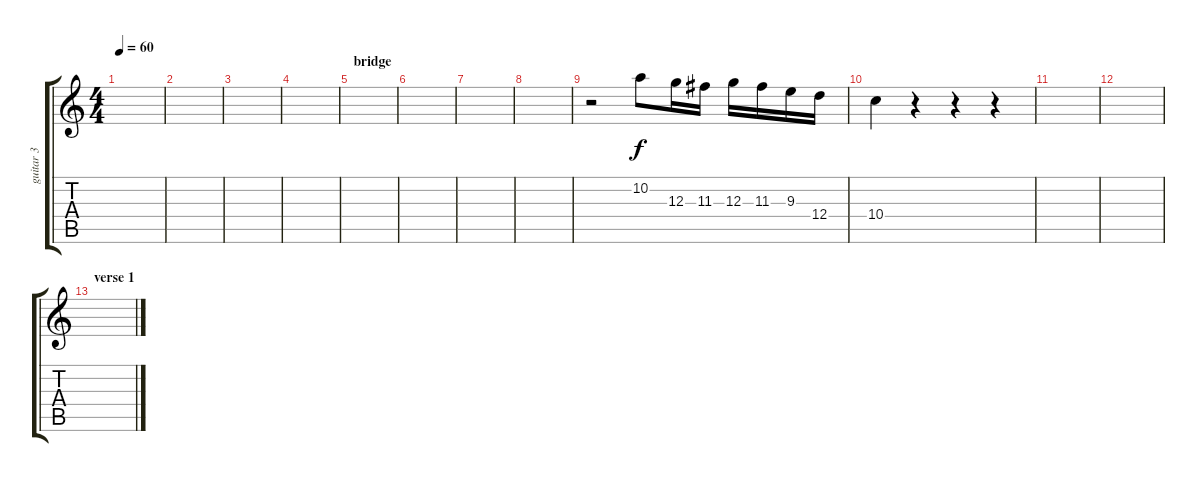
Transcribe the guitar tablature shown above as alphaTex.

\track ("guitar 3" "guitar 3") {instrument acousticguitarsteel}
\staff {score tabs}
\tuning (E4 B3 G3 D3 A2 E2) {hide}
\ts (4 4)
\tempo 60
\clef g2
\ks c
|
|
|
|
\section ("" "bridge")
|
|
|
|
r.2 10.2.8 12.3.16 11.3.16 12.3.16 11.3.16 9.3.16 12.4.16 |
10.4.4 r.4 r.4 r.4 |
|
|
\section ("" "verse 1")
